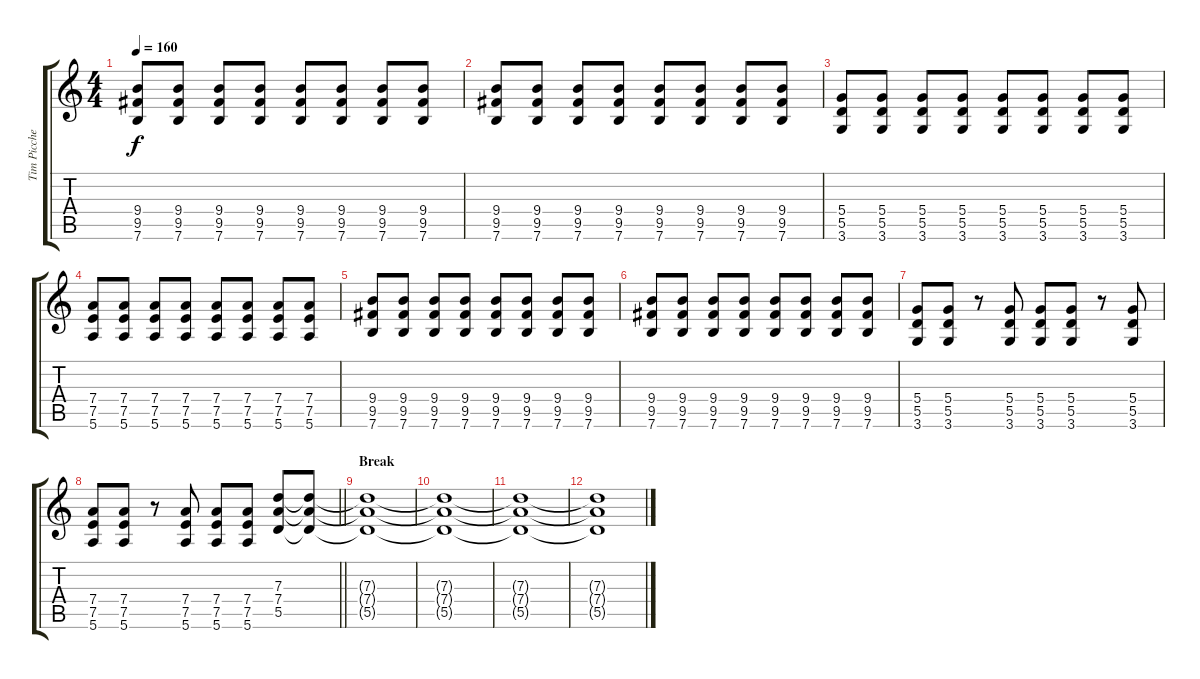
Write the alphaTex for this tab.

\track ("Tim Picchetti (Guitarra)" "Tim Picche") {instrument overdrivenguitar}
\staff {score tabs}
\tuning (E4 B3 G3 D3 A2 E2) {hide}
\ts (4 4)
\tempo 160
\clef g2
\ks c
(9.4 9.5 7.6).8{dy f} (9.4 9.5 7.6).8 (9.4 9.5 7.6).8 (9.4 9.5 7.6).8 (9.4 9.5 7.6).8 (9.4 9.5 7.6).8 (9.4 9.5 7.6).8 (9.4 9.5 7.6).8 |
(9.4 9.5 7.6).8 (9.4 9.5 7.6).8 (9.4 9.5 7.6).8 (9.4 9.5 7.6).8 (9.4 9.5 7.6).8 (9.4 9.5 7.6).8 (9.4 9.5 7.6).8 (9.4 9.5 7.6).8 |
(5.4 5.5 3.6).8 (5.4 5.5 3.6).8 (5.4 5.5 3.6).8 (5.4 5.5 3.6).8 (5.4 5.5 3.6).8 (5.4 5.5 3.6).8 (5.4 5.5 3.6).8 (5.4 5.5 3.6).8 |
(7.4 7.5 5.6).8 (7.4 7.5 5.6).8 (7.4 7.5 5.6).8 (7.4 7.5 5.6).8 (7.4 7.5 5.6).8 (7.4 7.5 5.6).8 (7.4 7.5 5.6).8 (7.4 7.5 5.6).8 |
(9.4 9.5 7.6).8 (9.4 9.5 7.6).8 (9.4 9.5 7.6).8 (9.4 9.5 7.6).8 (9.4 9.5 7.6).8 (9.4 9.5 7.6).8 (9.4 9.5 7.6).8 (9.4 9.5 7.6).8 |
(9.4 9.5 7.6).8 (9.4 9.5 7.6).8 (9.4 9.5 7.6).8 (9.4 9.5 7.6).8 (9.4 9.5 7.6).8 (9.4 9.5 7.6).8 (9.4 9.5 7.6).8 (9.4 9.5 7.6).8 |
(5.4 5.5 3.6).8 (5.4 5.5 3.6).8 r.8 (5.4 5.5 3.6).8 (5.4 5.5 3.6).8 (5.4 5.5 3.6).8 r.8 (5.4 5.5 3.6).8 |
\barLineRight lightlight
(7.4 7.5 5.6).8 (7.4 7.5 5.6).8 r.8 (7.4 7.5 5.6).8 (7.4 7.5 5.6).8 (7.4 7.5 5.6).8 (7.3 7.4 5.5).8{volume 7} (7.3{t} 7.4{t} 5.5{t}).8 |
\section ("" "Break")
(7.3{t} 7.4{t} 5.5{t}).1 |
(7.3{t} 7.4{t} 5.5{t}).1 |
(7.3{t} 7.4{t} 5.5{t}).1 |
(7.3{t} 7.4{t} 5.5{t}).1
